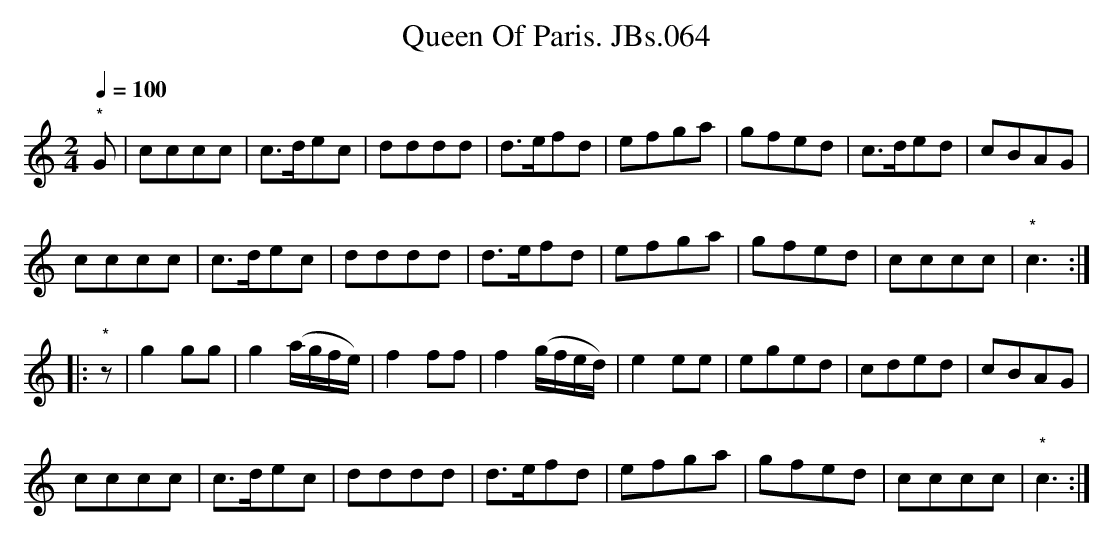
X:1
T:Queen Of Paris. JBs.064
M:2/4
L:1/8
Q:1/4=100
K:C
"*"G|cccc|c>dec|dddd|d>efd|efga|gfed|c>ded|cBAG|
cccc|c>dec|dddd|d>efd|efga|gfed|cccc|"*"c3:|
|:"*"z|g2gg|g2(a/g/f/e/)|f2ff|f2(g/f/e/d/)|e2ee|eged|cded|cBAG|
cccc|c>dec|dddd|d>efd|efga|gfed|cccc|"*"c3:|
